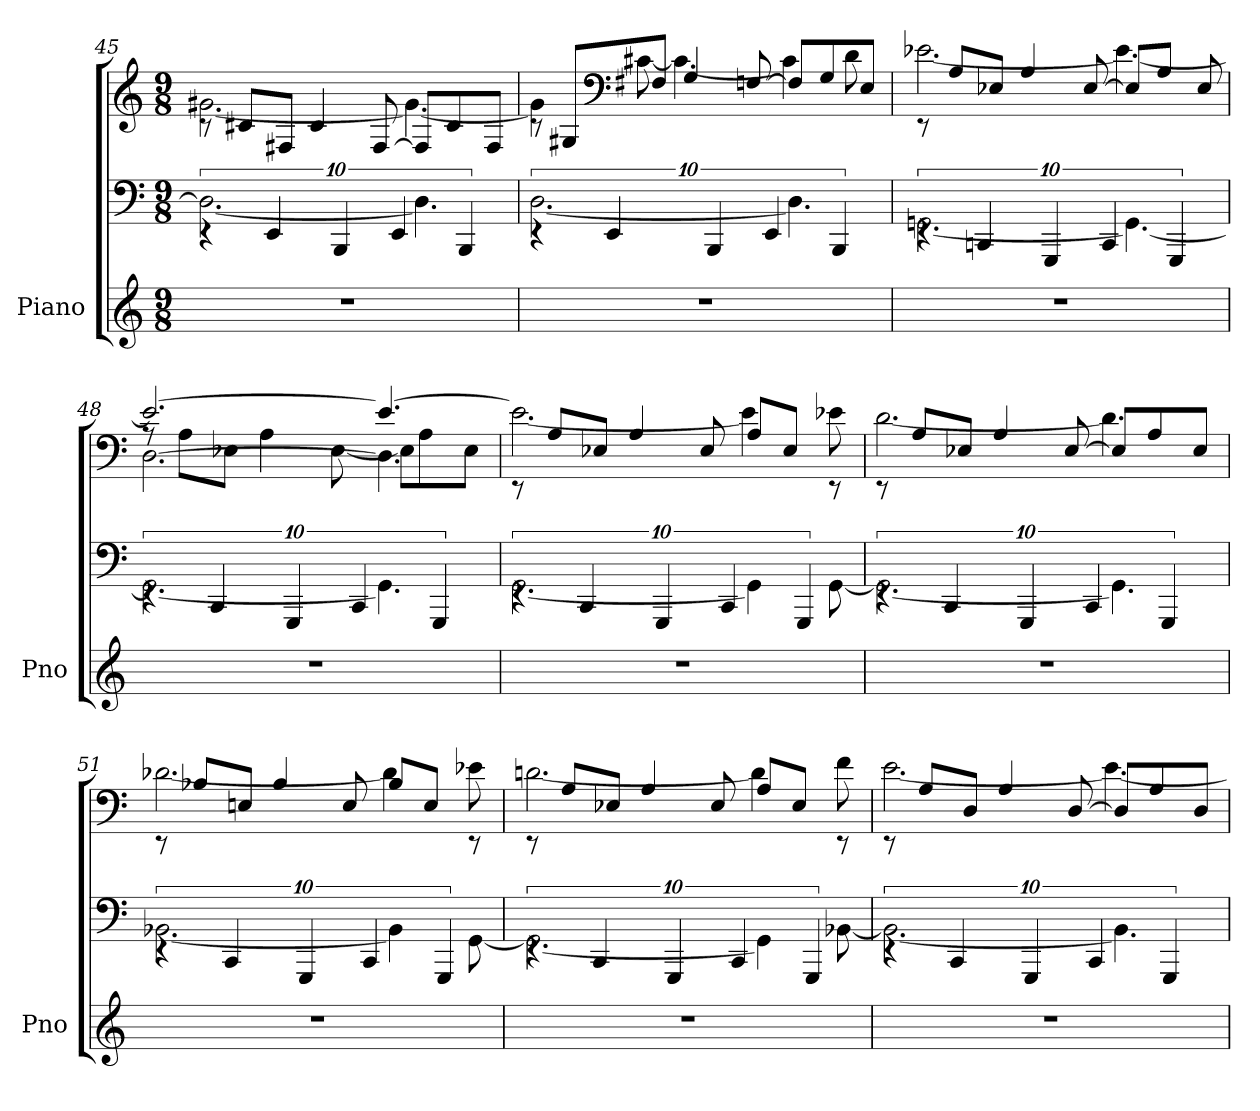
**kern	**kern	**kern
*part1	*part1	*part1
*staff3	*staff2	*staff1
*I"Piano	*	*
*I'Pno	*	*
*clefG2	*clefF4	*clefG2
*k[]	*k[]	*k[]
*M9/8	*M9/8	*M9/8
=45	=45	=45
*	*^	*^
8%9r	40%9rEE	2.D_	8rc	[2.g#X
.	.	.	8c#XL	.
.	40%9EE	.	.	.
.	.	.	8F#XJ	.
.	.	.	4c#	.
.	40%9BBB	.	.	.
.	.	.	[8F#	.
.	40%9EE	.	.	.
.	.	4.D]	8F#L]	4.g#_
.	.	.	8c#	.
.	40%9BBB	.	.	.
.	.	.	8F#J	.
=46	=46	=46	=46	=46
8%9r	40%9rEE	[2.D	8rc	4g#]
.	.	.	8G#XL	.
.	40%9EE	.	.	.
*	*	*	*clefF4	*
.	.	.	8F#XJ	[8c#X
.	.	.	4G#	4.c#_
.	40%9BBB	.	.	.
.	.	.	[8Fn	.
.	40%9EE	.	.	.
.	.	4.D]	8FL]	4c#]
.	.	.	8G#	.
.	40%9BBB	.	.	.
.	.	.	8EJ	8d
=47	=47	=47	=47	=47
8%9r	40%9rEE	[2.GGn	8rEE	[2.e-X
.	.	.	8AL	.
.	40%9CCn	.	.	.
.	.	.	8E-XJ	.
.	.	.	4A	.
.	40%9GGG	.	.	.
.	.	.	[8E-	.
.	40%9CC	.	.	.
.	.	4.GG_	8E-L]	4.e-_
.	.	.	8AJ	.
.	40%9GGG	.	.	.
.	.	.	8E-	.
=48	=48	=48	=48	=48
*	*	*	*	*^
8%9r	40%9rEE	2.GG_	[2.D\	8rA	2.e-_
.	.	.	.	8AL	.
.	40%9CC	.	.	.	.
.	.	.	.	8E-XJ	.
.	.	.	.	4A	.
.	40%9GGG	.	.	.	.
.	.	.	.	[8E-	.
.	40%9CC	.	.	.	.
.	.	4.GG]	4.D\]	8E-L]	4.e-_
.	.	.	.	8A	.
.	40%9GGG	.	.	.	.
.	.	.	.	8E-J	.
*	*	*	*	*v	*v
=49	=49	=49	=49	=49
8%9r	40%9rEE	[2.GG	8rEE	2.e-_
.	.	.	8AL	.
.	40%9CC	.	.	.
.	.	.	8E-XJ	.
.	.	.	4A	.
.	40%9GGG	.	.	.
.	.	.	8E-	.
.	40%9CC	.	.	.
.	.	4GG]	8AL	4e-]
.	.	.	8E-J	.
.	40%9GGG	.	.	.
.	.	[8GG	8rEE	8e-X
=50	=50	=50	=50	=50
8%9r	40%9rEE	2.GG_	8rEE	[2.d
.	.	.	8AL	.
.	40%9CC	.	.	.
.	.	.	8E-XJ	.
.	.	.	4A	.
.	40%9GGG	.	.	.
.	.	.	[8E-	.
.	40%9CC	.	.	.
.	.	4.GG]	8E-L]	4.d]
.	.	.	8A	.
.	40%9GGG	.	.	.
.	.	.	8E-J	.
=51	=51	=51	=51	=51
8%9r	40%9rEE	[2.BB-X	8rEE	[2.d-X
.	.	.	8B-XL	.
.	40%9CC	.	.	.
.	.	.	8EnJ	.
.	.	.	4B-	.
.	40%9GGG	.	.	.
.	.	.	8E	.
.	40%9CC	.	.	.
.	.	4BB-]	8B-L	4d-]
.	.	.	8EJ	.
.	40%9GGG	.	.	.
.	.	[8GG	8rEE	8e-X
=52	=52	=52	=52	=52
8%9r	40%9rEE	2.GG_	8rEE	[2.dn
.	.	.	8AL	.
.	40%9CC	.	.	.
.	.	.	8E-XJ	.
.	.	.	4A	.
.	40%9GGG	.	.	.
.	.	.	8E-	.
.	40%9CC	.	.	.
.	.	4GG]	8AL	4d]
.	.	.	8E-J	.
.	40%9GGG	.	.	.
.	.	[8BB-X	8rEE	8f
=53	=53	=53	=53	=53
8%9r	40%9rEE	2.BB-_	8rEE	[2.e
.	.	.	8AL	.
.	40%9CC	.	.	.
.	.	.	8DJ	.
.	.	.	4A	.
.	40%9GGG	.	.	.
.	.	.	[8D	.
.	40%9CC	.	.	.
.	.	4.BB-]	8DL]	4.e_
.	.	.	8A	.
.	40%9GGG	.	.	.
.	.	.	8DJ	.
*	*v	*v	*	*
*	*	*v	*v
=	=	=
*-	*-	*-
